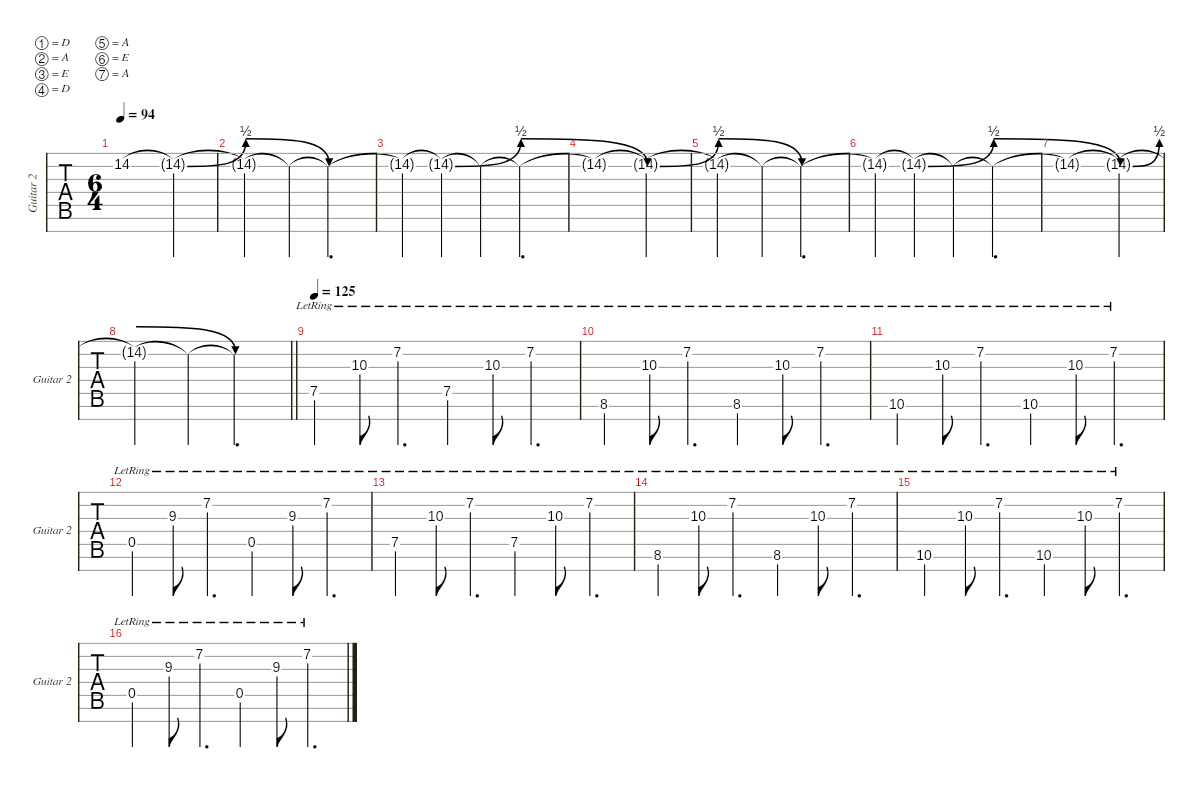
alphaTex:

\defaultSystemsLayout 4
\hideDynamics
\bracketExtendMode nobrackets
\singleTrackTrackNamePolicy allsystems
\multiTrackTrackNamePolicy allsystems
\firstSystemTrackNameMode fullname
\otherSystemsTrackNameMode fullname
\otherSystemsTrackNameOrientation horizontal
\track ("Guitar 2" "Guitar 2") {instrument distortionguitar}
\staff {tabs}
\tuning (D4 A3 E3 D3 A2 E2 A1)
\ts (6 4)
\tempo 94
\clef g2
\ks c
14.2.1{dy mf} 14.2{be (bend 0 0 59.4 2) t}.2 |
14.2{be (release 0 2 59.4 0) t}.2 14.2{t}.4 14.2{be (hold 0 0 60 0) t}.2{d} |
14.2{t}.4 14.2{be (bend 0 0 59.4 2) t}.4 14.2{t}.4 14.2{be (prebendrelease 0 2 59.4 0) t}.2{d} |
14.2{t}.1 14.2{be (bend 0 0 59.4 2) t}.2 |
14.2{be (release 0 2 59.4 0) t}.2 14.2{t}.4 14.2{be (hold 0 0 60 0) t}.2{d} |
14.2{t}.4 14.2{be (bend 0 0 59.4 2) t}.4 14.2{t}.4 14.2{be (prebendrelease 0 2 59.4 0) t}.2{d} |
14.2{t}.1 14.2{be (bend 0 0 59.4 2) t}.2 |
\barLineRight lightlight
14.2{be (release 0 2 59.4 0) t}.2 14.2{t}.4 14.2{be (hold 0 0 60 0) t}.2{d} |
\tempo (125 0.00625)
7.5{lr}.4 10.3{lr}.8 7.2{lr}.4{d} 7.5{lr}.4 10.3{lr}.8 7.2{lr}.4{d} |
8.6{lr}.4 10.3{lr}.8 7.2{lr}.4{d} 8.6{lr}.4 10.3{lr}.8 7.2{lr}.4{d} |
10.6{lr}.4 10.3{lr}.8 7.2{lr}.4{d} 10.6{lr}.4 10.3{lr}.8 7.2{lr}.4{d} |
0.5{lr}.4 9.3{lr}.8 7.2{lr}.4{d} 0.5{lr}.4 9.3{lr}.8 7.2{lr}.4{d} |
7.5{lr}.4 10.3{lr}.8 7.2{lr}.4{d} 7.5{lr}.4 10.3{lr}.8 7.2{lr}.4{d} |
8.6{lr}.4 10.3{lr}.8 7.2{lr}.4{d} 8.6{lr}.4 10.3{lr}.8 7.2{lr}.4{d} |
10.6{lr}.4 10.3{lr}.8 7.2{lr}.4{d} 10.6{lr}.4 10.3{lr}.8 7.2{lr}.4{d} |
0.5{lr}.4 9.3{lr}.8 7.2{lr}.4{d} 0.5{lr}.4 9.3{lr}.8 7.2{lr}.4{d}
